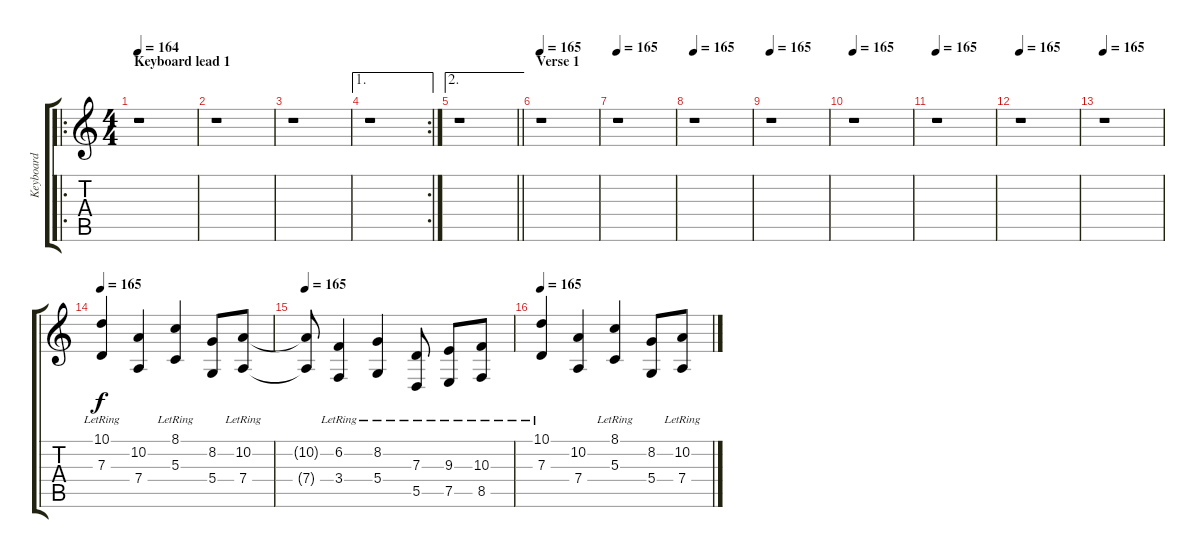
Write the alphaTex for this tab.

\track ("Keyboard " "Keyboard ") {instrument tremolostrings}
\staff {score tabs}
\tuning (E4 B3 G3 D3 A2 D2) {hide}
\ro
\ts (4 4)
\section ("" "Keyboard lead 1")
\tempo 164
\clef g2
\ks c
r.1{dy fff} |
r.1 |
r.1 |
\ae 1
\rc 2
r.1 |
\ae 2
\barLineRight lightlight
r.1 |
\section ("" "Verse 1")
\tempo 165
r.1 |
\tempo 165
r.1 |
\tempo 165
r.1 |
\tempo 165
r.1 |
\tempo 165
r.1 |
\tempo 165
r.1 |
\tempo 165
r.1 |
\tempo 165
r.1 |
\tempo 165
(10.1{lr} 7.3{lr}).4{dy f volume 9 instrument fx5brightness} (10.2 7.4).4 (8.1{lr} 5.3).4 (8.2 5.4).8 (10.2{lr} 7.4{lr}).8 |
\tempo 165
(10.2{t} 7.4{t}).8 (6.2{lr} 3.4{lr}).4 (8.2{lr} 5.4{lr}).4 (7.3{lr} 5.5{lr}).8 (9.3{lr} 7.5{lr}).8 (10.3{lr} 8.5{lr}).8 |
\tempo 165
(10.1{lr} 7.3{lr}).4 (10.2 7.4).4 (8.1{lr} 5.3).4 (8.2 5.4).8 (10.2{lr} 7.4{lr}).8
